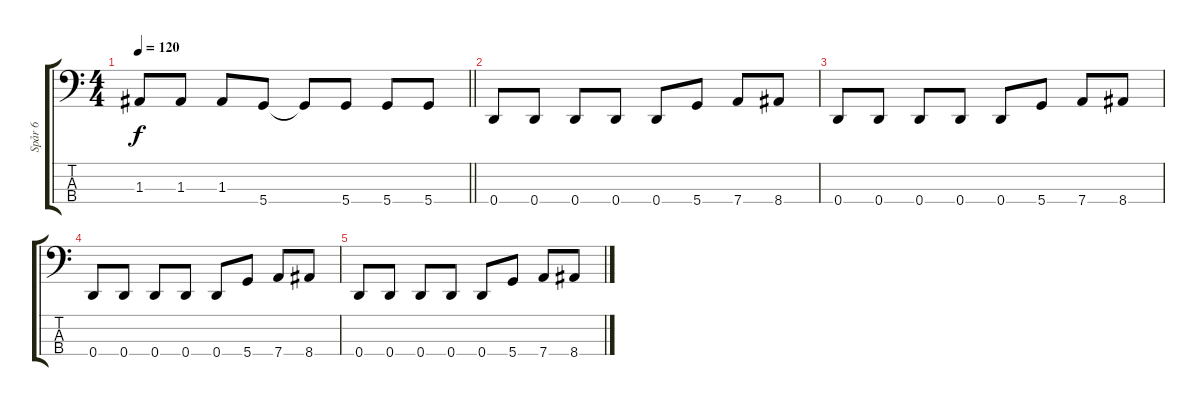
\track ("Spår 6" "Spår 6") {instrument electricbassfinger}
\staff {score tabs}
\tuning (G2 D2 A1 D1) {hide}
\ts (4 4)
\tempo 120
\clef f4
\barLineRight lightlight
\ks c
1.3.8{dy f} 1.3.8 1.3.8 5.4.8 5.4{t}.8 5.4.8 5.4.8 5.4.8 |
0.4.8 0.4.8 0.4.8 0.4.8 0.4.8 5.4.8 7.4.8 8.4.8 |
0.4.8 0.4.8 0.4.8 0.4.8 0.4.8 5.4.8 7.4.8 8.4.8 |
0.4.8 0.4.8 0.4.8 0.4.8 0.4.8 5.4.8 7.4.8 8.4.8 |
0.4.8 0.4.8 0.4.8 0.4.8 0.4.8 5.4.8 7.4.8 8.4.8
